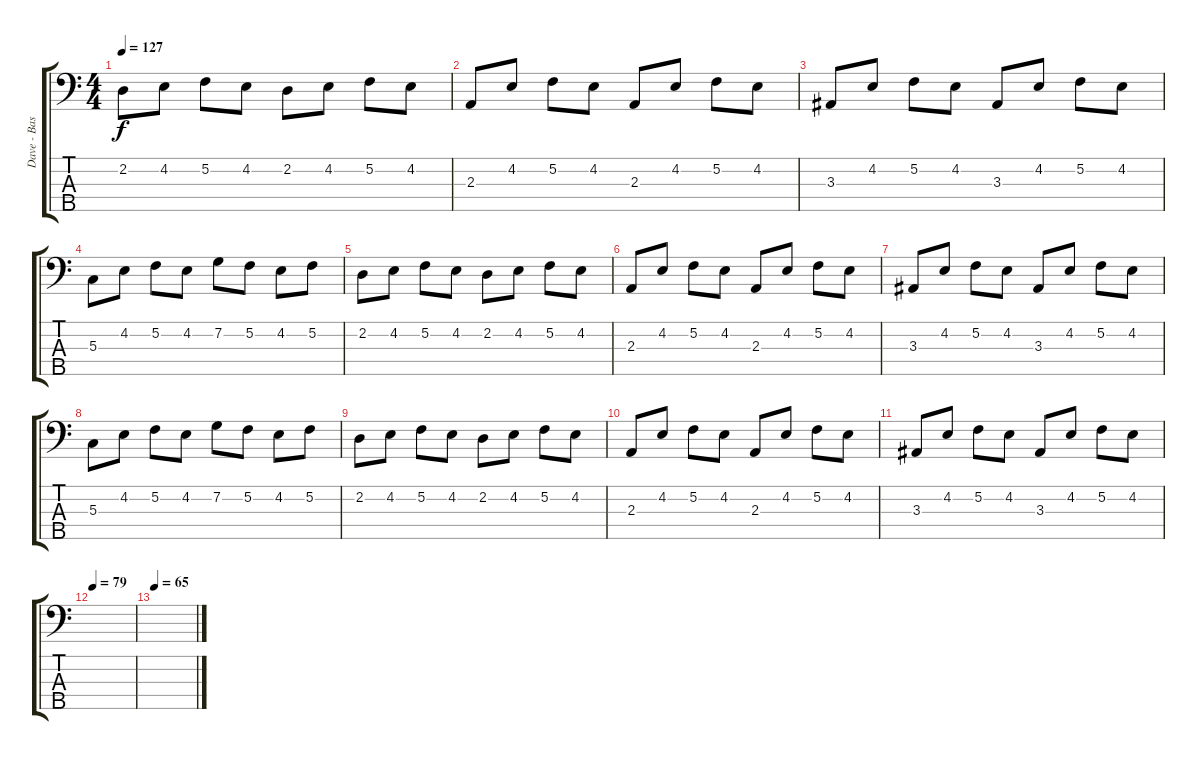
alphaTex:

\track ("Dave - Bass" "Dave - Bas") {instrument electricbasspick}
\staff {score tabs}
\tuning (F2 C2 G1 D1 A0) {hide}
\ts (4 4)
\tempo 127
\clef f4
\ks c
2.2.8{dy f} 4.2.8 5.2.8 4.2.8 2.2.8 4.2.8 5.2.8 4.2.8 |
2.3.8 4.2.8 5.2.8 4.2.8 2.3.8 4.2.8 5.2.8 4.2.8 |
3.3.8 4.2.8 5.2.8 4.2.8 3.3.8 4.2.8 5.2.8 4.2.8 |
5.3.8 4.2.8 5.2.8 4.2.8 7.2.8 5.2.8 4.2.8 5.2.8 |
2.2.8 4.2.8 5.2.8 4.2.8 2.2.8 4.2.8 5.2.8 4.2.8 |
2.3.8 4.2.8 5.2.8 4.2.8 2.3.8 4.2.8 5.2.8 4.2.8 |
3.3.8 4.2.8 5.2.8 4.2.8 3.3.8 4.2.8 5.2.8 4.2.8 |
5.3.8 4.2.8 5.2.8 4.2.8 7.2.8 5.2.8 4.2.8 5.2.8 |
2.2.8 4.2.8 5.2.8 4.2.8 2.2.8 4.2.8 5.2.8 4.2.8 |
2.3.8 4.2.8 5.2.8 4.2.8 2.3.8 4.2.8 5.2.8 4.2.8 |
3.3.8 4.2.8 5.2.8 4.2.8 3.3.8 4.2.8 5.2.8 4.2.8 |
\tempo 79
|
\tempo 65
